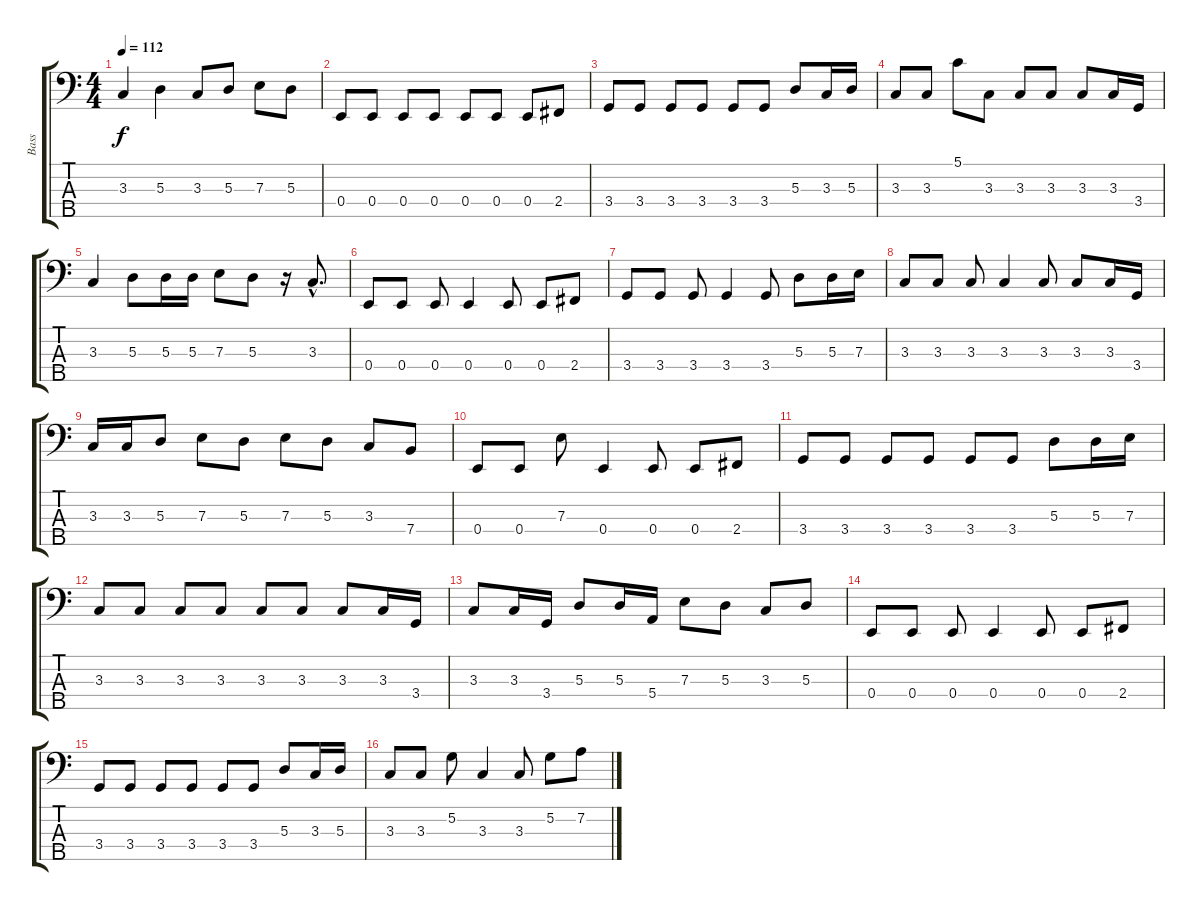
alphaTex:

\track ("Bass" "Bass") {instrument electricbasspick}
\staff {score tabs}
\tuning (G2 D2 A1 E1 B0) {hide}
\ts (4 4)
\tempo 112
\clef f4
\ks c
3.3.4{dy f} 5.3.4 3.3.8 5.3.8 7.3.8 5.3.8 |
0.4.8 0.4.8 0.4.8 0.4.8 0.4.8 0.4.8 0.4.8 2.4.8 |
3.4.8 3.4.8 3.4.8 3.4.8 3.4.8 3.4.8 5.3.8 3.3.16 5.3.16 |
3.3.8 3.3.8 5.1.8 3.3.8 3.3.8 3.3.8 3.3.8 3.3.16 3.4.16 |
3.3.4 5.3.8 5.3.16 5.3.16 7.3.8 5.3.8 r.16 3.3{hac}.8{d} |
0.4.8 0.4.8 0.4.8 0.4.4 0.4.8 0.4.8 2.4.8 |
3.4.8 3.4.8 3.4.8 3.4.4 3.4.8 5.3.8 5.3.16 7.3.16 |
3.3.8 3.3.8 3.3.8 3.3.4 3.3.8 3.3.8 3.3.16 3.4.16 |
3.3.16 3.3.16 5.3.8 7.3.8 5.3.8 7.3.8 5.3.8 3.3.8 7.4.8 |
0.4.8 0.4.8 7.3.8 0.4.4 0.4.8 0.4.8 2.4.8 |
3.4.8 3.4.8 3.4.8 3.4.8 3.4.8 3.4.8 5.3.8 5.3.16 7.3.16 |
3.3.8 3.3.8 3.3.8 3.3.8 3.3.8 3.3.8 3.3.8 3.3.16 3.4.16 |
3.3.8 3.3.16 3.4.16 5.3.8 5.3.16 5.4.16 7.3.8 5.3.8 3.3.8 5.3.8 |
0.4.8 0.4.8 0.4.8 0.4.4 0.4.8 0.4.8 2.4.8 |
3.4.8 3.4.8 3.4.8 3.4.8 3.4.8 3.4.8 5.3.8 3.3.16 5.3.16 |
3.3.8 3.3.8 5.2.8 3.3.4 3.3.8 5.2.8 7.2.8
